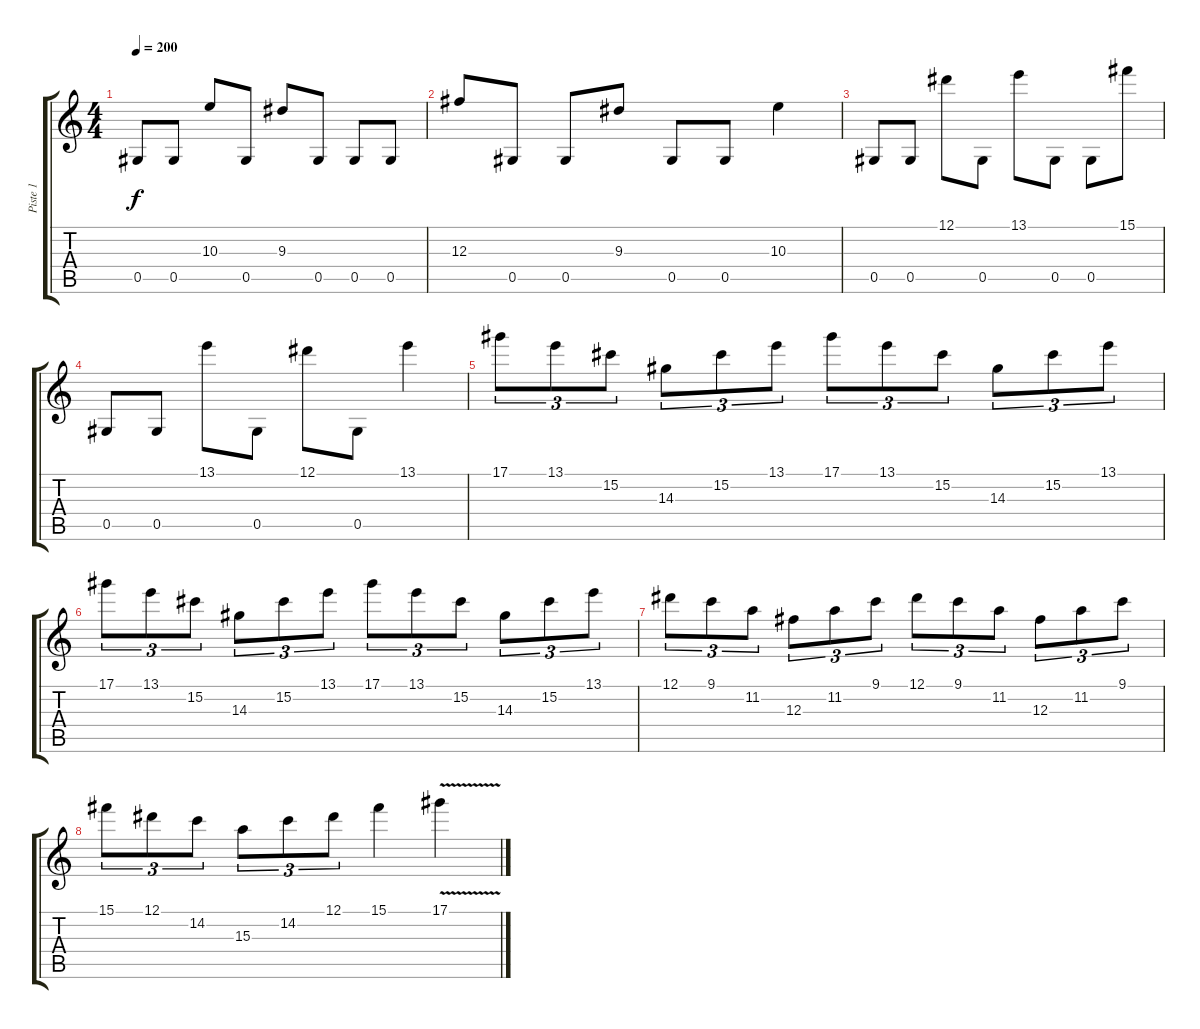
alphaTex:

\track ("Piste 1" "Piste 1") {instrument overdrivenguitar}
\staff {score tabs}
\tuning (Eb4 Bb3 Gb3 Db3 Ab2 Db2) {hide}
\ts (4 4)
\tempo 200
\clef g2
\ks c
0.5.8{dy f} 0.5.8 10.3.8 0.5.8 9.3.8 0.5.8 0.5.8 0.5.8 |
12.3.8 0.5.8 0.5.8 9.3.8 0.5.8 0.5.8 10.3.4 |
0.5.8 0.5.8 12.1.8 0.5.8 13.1.8 0.5.8 0.5.8 15.1.8 |
0.5.8 0.5.8 13.1.8 0.5.8 12.1.8 0.5.8 13.1.4 |
17.1.8{tu (3 2)} 13.1.8{tu (3 2)} 15.2.8{tu (3 2)} 14.3.8{tu (3 2)} 15.2.8{tu (3 2)} 13.1.8{tu (3 2)} 17.1.8{tu (3 2)} 13.1.8{tu (3 2)} 15.2.8{tu (3 2)} 14.3.8{tu (3 2)} 15.2.8{tu (3 2)} 13.1.8{tu (3 2)} |
17.1.8{tu (3 2)} 13.1.8{tu (3 2)} 15.2.8{tu (3 2)} 14.3.8{tu (3 2)} 15.2.8{tu (3 2)} 13.1.8{tu (3 2)} 17.1.8{tu (3 2)} 13.1.8{tu (3 2)} 15.2.8{tu (3 2)} 14.3.8{tu (3 2)} 15.2.8{tu (3 2)} 13.1.8{tu (3 2)} |
12.1.8{tu (3 2)} 9.1.8{tu (3 2)} 11.2.8{tu (3 2)} 12.3.8{tu (3 2)} 11.2.8{tu (3 2)} 9.1.8{tu (3 2)} 12.1.8{tu (3 2)} 9.1.8{tu (3 2)} 11.2.8{tu (3 2)} 12.3.8{tu (3 2)} 11.2.8{tu (3 2)} 9.1.8{tu (3 2)} |
15.1.8{tu (3 2)} 12.1.8{tu (3 2)} 14.2.8{tu (3 2)} 15.3.8{tu (3 2)} 14.2.8{tu (3 2)} 12.1.8{tu (3 2)} 15.1.4 17.1{v}.4
